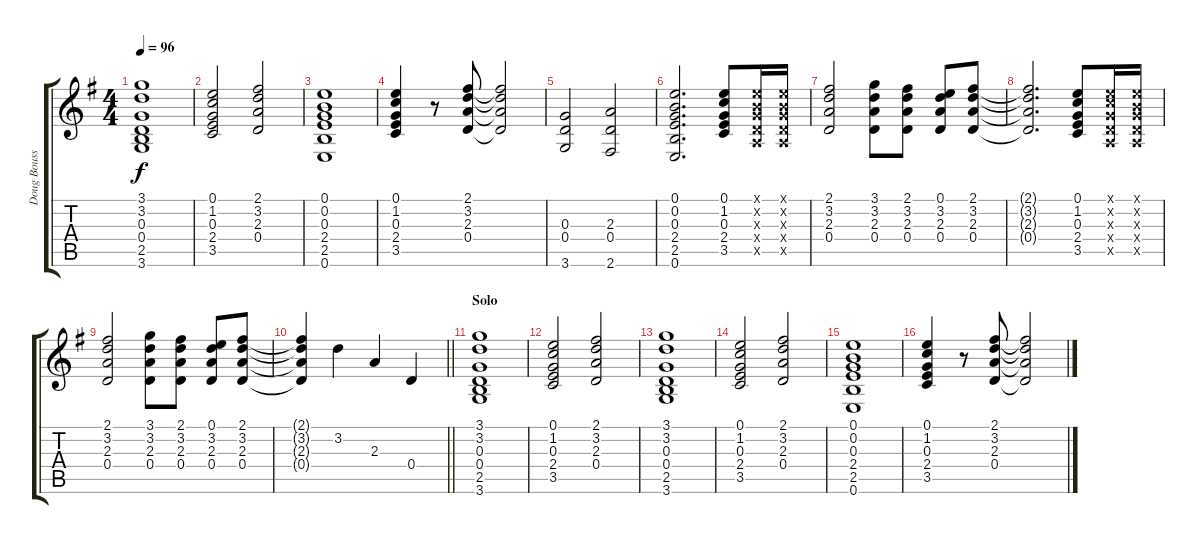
\track ("Doug Boussi" "Doug Bouss") {instrument overdrivenguitar}
\staff {score tabs}
\tuning (E4 B3 G3 D3 A2 E2) {hide}
\ts (4 4)
\tempo 96
\clef g2
\ks g
(3.1 3.2 0.3 0.4 2.5 3.6).1{dy f} |
(0.1 1.2 0.3 2.4 3.5).2 (2.1 3.2 2.3 0.4).2 |
(0.1 0.2 0.3 2.4 2.5 0.6).1 |
(0.1 1.2 0.3 2.4 3.5).4 r.8 (2.1 3.2 2.3 0.4).8 (2.1{t} 3.2{t} 2.3{t} 0.4{t}).2 |
(0.3 0.4 3.6).2 (2.3 0.4 2.6).2 |
(0.1 0.2 0.3 2.4 2.5 0.6).2{d} (0.1 1.2 0.3 2.4 3.5).8 (0.1{x} 0.2{x} 0.3{x} 0.4{x} 0.5{x}).16 (0.1{x} 0.2{x} 0.3{x} 0.4{x} 0.5{x}).16 |
(2.1 3.2 2.3 0.4).2 (3.1 3.2 2.3 0.4).8 (2.1 3.2 2.3 0.4).8 (0.1 3.2 2.3 0.4).8 (2.1 3.2 2.3 0.4).8 |
(2.1{t} 3.2{t} 2.3{t} 0.4{t}).2{d} (0.1 1.2 0.3 2.4 3.5).8 (0.1{x} 1.2{x} 0.3{x} 0.4{x} 0.5{x}).16 (0.1{x} 0.2{x} 0.3{x} 0.4{x} 0.5{x}).16 |
(2.1 3.2 2.3 0.4).2 (3.1 3.2 2.3 0.4).8 (2.1 3.2 2.3 0.4).8 (0.1 3.2 2.3 0.4).8 (2.1 3.2 2.3 0.4).8 |
\barLineRight lightlight
(2.1{t} 3.2{t} 2.3{t} 0.4{t}).4 3.2.4 2.3.4 0.4.4 |
\section ("" "Solo")
(3.1 3.2 0.3 0.4 2.5 3.6).1 |
(0.1 1.2 0.3 2.4 3.5).2 (2.1 3.2 2.3 0.4).2 |
(3.1 3.2 0.3 0.4 2.5 3.6).1 |
(0.1 1.2 0.3 2.4 3.5).2 (2.1 3.2 2.3 0.4).2 |
(0.1 0.2 0.3 2.4 2.5 0.6).1 |
(0.1 1.2 0.3 2.4 3.5).4 r.8 (2.1 3.2 2.3 0.4).8 (2.1{t} 3.2{t} 2.3{t} 0.4{t}).2
